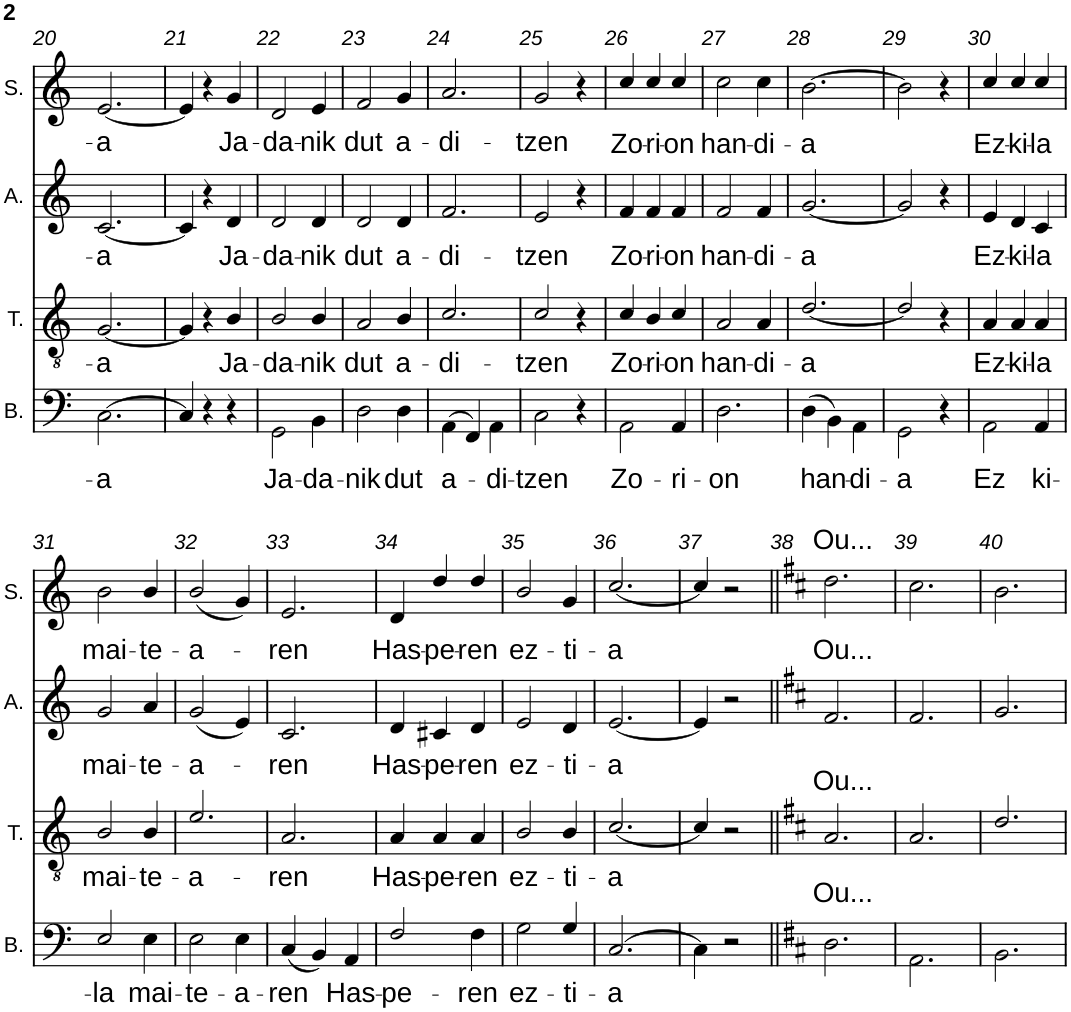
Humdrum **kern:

**kern	**text	**kern	**text	**kern	**text	**kern	**text
*part4	*part4	*part3	*part3	*part2	*part2	*part1	*part1
*staff4	*staff4	*staff3	*staff3	*staff2	*staff2	*staff1	*staff1
*I"Basse	*	*I"Ténor	*	*I"Alto	*	*I"Soprano	*
*I'B.	*	*I'T.	*	*I'A.	*	*I'S.	*
!!LO:PB:g=z
*clefF4	*	*clefGv2	*	*clefG2	*	*clefG2	*
*k[]	*	*k[]	*	*k[]	*	*k[]	*
*M3/4	*	*M3/4	*	*M3/4	*	*M3/4	*
=20	=20	=20	=20	=20	=20	=20	=20
!	!LO:LY:b	!	!LO:LY:b	!	!LO:LY:b	!	!LO:LY:b
[2.C\	-a	[2.G/	-a	[2.c/	-a	[2.e/	-a
=21	=21	=21	=21	=21	=21	=21	=21
4C/]	.	4G/]	.	4c/]	.	4e/]	.
4r	.	4r	.	4r	.	4r	.
!	!	!	!LO:LY:b	!	!LO:LY:b	!	!LO:LY:b
4r	.	4B/	Ja-	4d/	Ja-	4g/	Ja-
=22	=22	=22	=22	=22	=22	=22	=22
!	!LO:LY:b	!	!LO:LY:b	!	!LO:LY:b	!	!LO:LY:b
2GG\	Ja-	2B/	-da-	2d/	-da-	2d/	-da-
!	!LO:LY:b	!	!LO:LY:b	!	!LO:LY:b	!	!LO:LY:b
4BB\	-da-	4B/	-nik	4d/	-nik	4e/	-nik
=23	=23	=23	=23	=23	=23	=23	=23
!	!LO:LY:b	!	!LO:LY:b	!	!LO:LY:b	!	!LO:LY:b
2D\	-nik	2A/	dut	2d/	dut	2f/	dut
!	!LO:LY:b	!	!LO:LY:b	!	!LO:LY:b	!	!LO:LY:b
4D\	dut	4B/	a-	4d/	a-	4g/	a-
=24	=24	=24	=24	=24	=24	=24	=24
!	!LO:LY:b	!	!LO:LY:b	!	!LO:LY:b	!	!LO:LY:b
(4AA\	a-	2.c/	-di-	2.f/	-di-	2.a/	-di-
4FF/)	.	.	.	.	.	.	.
!	!LO:LY:b	!	!	!	!	!	!
4AA\	-di-	.	.	.	.	.	.
=25	=25	=25	=25	=25	=25	=25	=25
!	!LO:LY:b	!	!LO:LY:b	!	!LO:LY:b	!	!LO:LY:b
2C\	-tzen	2c/	-tzen	2e/	-tzen	2g/	-tzen
4r	.	4r	.	4r	.	4r	.
=26	=26	=26	=26	=26	=26	=26	=26
!	!LO:LY:b	!	!LO:LY:b	!	!LO:LY:b	!	!
2AA\	Zo-	4c/	Zo-	4f/	Zo-	4cc/	.
!	!	!	!LO:LY:b	!	!LO:LY:b	!	!
.	.	4B/	-ri-	4f/	-ri-	4cc/	.
!	!LO:LY:b	!	!LO:LY:b	!	!LO:LY:b	!	!
4AA/	-ri-	4c/	-on	4f/	-on	4cc/	.
=27	=27	=27	=27	=27	=27	=27	=27
!	!LO:LY:b	!	!LO:LY:b	!	!LO:LY:b	!	!
2.D\	-on	2A/	han-	2f/	han-	2cc\	.
!	!	!	!LO:LY:b	!	!LO:LY:b	!	!
.	.	4A/	-di-	4f/	-di-	4cc\	.
=28	=28	=28	=28	=28	=28	=28	=28
!	!LO:LY:b	!	!LO:LY:b	!	!LO:LY:b	!	!
(4D\	-han-	[2.d/	-a	[2.g/	-a	[2.b\	.
4BB\)	.	.	.	.	.	.	.
!	!LO:LY:b	!	!	!	!	!	!
4AA\	-di-	.	.	.	.	.	.
=29	=29	=29	=29	=29	=29	=29	=29
!	!LO:LY:b	!	!	!	!	!	!
2GG\	-a	2d/]	.	2g/]	.	2b\]	.
4r	.	4r	.	4r	.	4r	.
=30	=30	=30	=30	=30	=30	=30	=30
!	!LO:LY:b	!	!LO:LY:b	!	!LO:LY:b	!	!
2AA\	Ez	4A/	Ez-	4e/	Ez-	4cc/	.
!	!	!	!LO:LY:b	!	!LO:LY:b	!	!
.	.	4A/	-ki-	4d/	-ki-	4cc/	.
!	!LO:LY:b	!	!LO:LY:b	!	!LO:LY:b	!	!
4AA/	-ki-	4A/	-la	4c/	-la	4cc/	.
!!LO:LB:g=z
=31	=31	=31	=31	=31	=31	=31	=31
!	!LO:LY:b	!	!LO:LY:b	!	!LO:LY:b	!	!
2E/	-la	2B/	mai-	2g/	mai-	2b\	.
!	!LO:LY:b	!	!LO:LY:b	!	!LO:LY:b	!	!
4E\	mai-	4B/	-te-	4a/	-te-	4b/	.
=32	=32	=32	=32	=32	=32	=32	=32
!	!LO:LY:b	!	!LO:LY:b	!	!LO:LY:b	!	!
2E\	-te-	2.e/	-a-	(2g/	-a-	(2b/	.
!	!LO:LY:b	!	!	!	!	!	!
4E\	-a-	.	.	4e/)	.	4g/)	.
=33	=33	=33	=33	=33	=33	=33	=33
!	!LO:LY:b	!	!LO:LY:b	!	!LO:LY:b	!	!
(4C/	-ren	2.A/	-ren	2.c/	-ren	2.e/	.
4BB/)	.	.	.	.	.	.	.
!	!LO:LY:b	!	!	!	!	!	!
4AA/	Has-	.	.	.	.	.	.
=34	=34	=34	=34	=34	=34	=34	=34
!	!LO:LY:b	!	!LO:LY:b	!	!LO:LY:b	!	!
2F/	-pe-	4A/	Has-	4d/	Has-	4d/	.
!	!	!	!LO:LY:b	!	!LO:LY:b	!	!
.	.	4A/	-pe-	4c#X/	-pe-	4dd/	.
!	!LO:LY:b	!	!LO:LY:b	!	!LO:LY:b	!	!
4F\	-ren	4A/	-ren	4d/	-ren	4dd/	.
=35	=35	=35	=35	=35	=35	=35	=35
!	!LO:LY:b	!	!LO:LY:b	!	!LO:LY:b	!	!
2G\	ez-	2B/	ez-	2e/	ez-	2b/	.
!	!LO:LY:b	!	!LO:LY:b	!	!LO:LY:b	!	!
4G/	-ti-	4B/	-ti-	4d/	-ti-	4g/	.
=36	=36	=36	=36	=36	=36	=36	=36
!	!LO:LY:b	!	!LO:LY:b	!	!LO:LY:b	!	!
[2.C/	-a	[2.c/	-a	[2.e/	-a	[2.cc/	.
=37	=37	=37	=37	=37	=37	=37	=37
4C\]	.	4c/]	.	4e/]	.	4cc/]	.
2r	.	2r	.	2r	.	2r	.
=38||	=38||	=38||	=38||	=38||	=38||	=38||	=38||
*k[f#c#]	*	*k[f#c#]	*	*k[f#c#]	*	*k[f#c#]	*
*D:	*	*D:	*	*D:	*	*D:	*
!	!LO:LY:a	!	!LO:LY:a	!	!LO:LY:a	!	!LO:LY:a
2.D\	Ou...	2.A/	Ou...	2.f#/	Ou...	2.dd\	Ou...
=39	=39	=39	=39	=39	=39	=39	=39
2.AA\	.	2.A/	.	2.f#/	.	2.cc#\	.
=40	=40	=40	=40	=40	=40	=40	=40
2.BB\	.	2.d/	.	2.g/	.	2.b\	.
=	=	=	=	=	=	=	=
*-	*-	*-	*-	*-	*-	*-	*-
